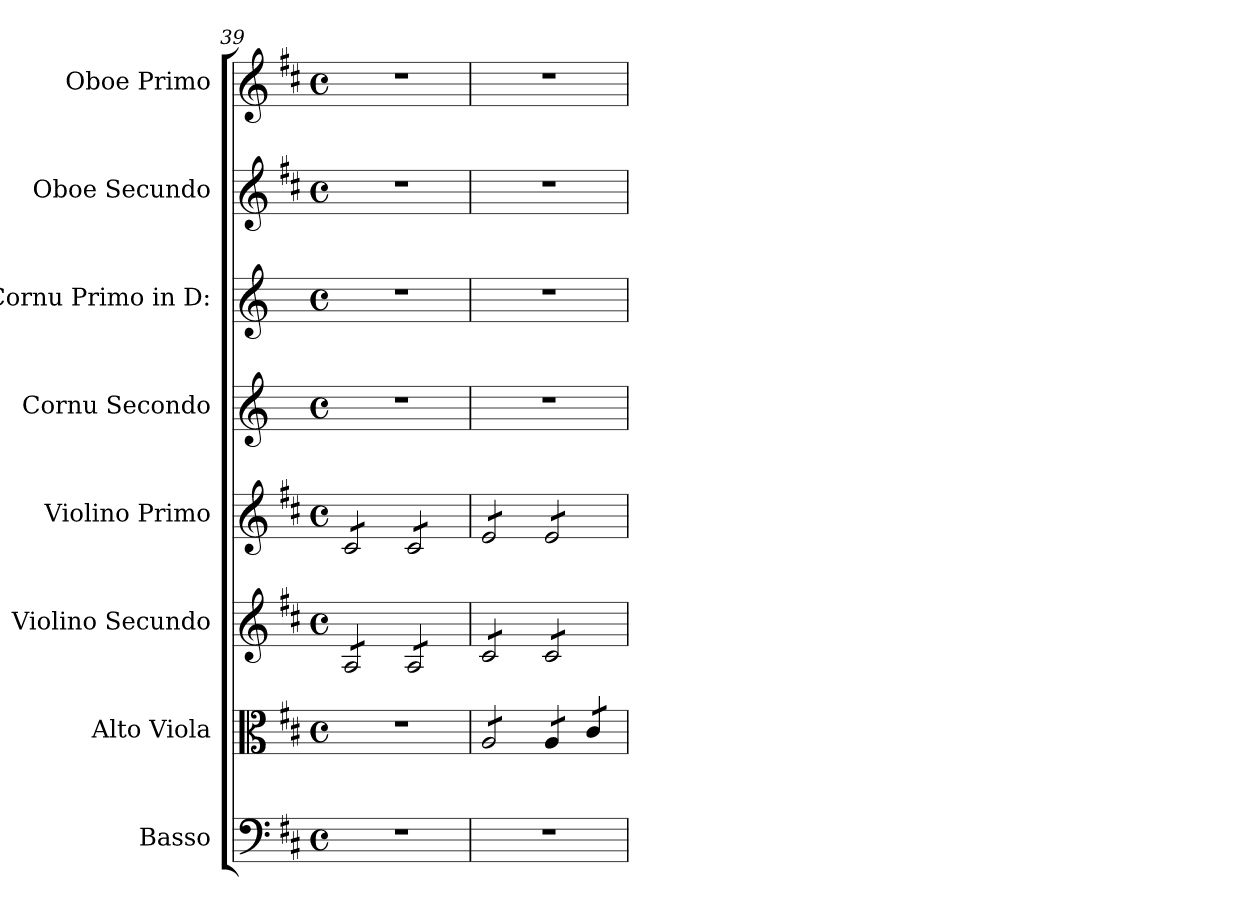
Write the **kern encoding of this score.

**kern	**kern	**kern	**kern	**kern	**kern	**kern	**kern
*part8	*part7	*part6	*part5	*part4	*part3	*part2	*part1
*staff8	*staff7	*staff6	*staff5	*staff4	*staff3	*staff2	*staff1
*I"Basso	*I"Alto Viola	*I"Violino Secundo	*I"Violino Primo	*I"Cornu Secondo	*I"Cornu Primo in D:	*I"Oboe Secundo	*I"Oboe Primo
*	*I'Vla	*	*I'Vn I	*	*I'Cor I	*	*I'Ob I
*clefF4	*clefC3	*clefG2	*clefG2	*clefG2	*clefG2	*clefG2	*clefG2
*	*	*	*	*ITrd-1c-2	*ITrd-1c-2	*	*
*k[f#c#]	*k[f#c#]	*k[f#c#]	*k[f#c#]	*k[f#c#]	*k[f#c#]	*k[f#c#]	*k[f#c#]
*D:	*D:	*D:	*D:	*D:	*D:	*D:	*D:
*M4/4	*M4/4	*M4/4	*M4/4	*M4/4	*M4/4	*M4/4	*M4/4
*met(c)	*met(c)	*met(c)	*met(c)	*met(c)	*met(c)	*met(c)	*met(c)
=39	=39	=39	=39	=39	=39	=39	=39
*	*	*tremolo	*	*	*	*	*
*	*	*	*tremolo	*	*	*	*
1r	1r	8A/L	8c#/L	1r	1r	1r	1r
.	.	8A/	8c#/	.	.	.	.
.	.	8A/	8c#/	.	.	.	.
.	.	8A/J	8c#/J	.	.	.	.
.	.	8A/L	8c#/L	.	.	.	.
.	.	8A/	8c#/	.	.	.	.
.	.	8A/	8c#/	.	.	.	.
.	.	8A/J	8c#/J	.	.	.	.
=40	=40	=40	=40	=40	=40	=40	=40
*	*tremolo	*	*	*	*	*	*
1r	8A/L	8c#/L	8e/L	1r	1r	1r	1r
.	8A/	8c#/	8e/	.	.	.	.
.	8A/	8c#/	8e/	.	.	.	.
.	8A/J	8c#/J	8e/J	.	.	.	.
.	8A/L	8c#/L	8e/L	.	.	.	.
.	8A/J	8c#/	8e/	.	.	.	.
.	8c#/L	8c#/	8e/	.	.	.	.
.	8c#/J	8c#/J	8e/J	.	.	.	.
*	*	*	*Xtremolo	*	*	*	*
*	*	*Xtremolo	*	*	*	*	*
*	*Xtremolo	*	*	*	*	*	*
=	=	=	=	=	=	=	=
*-	*-	*-	*-	*-	*-	*-	*-
